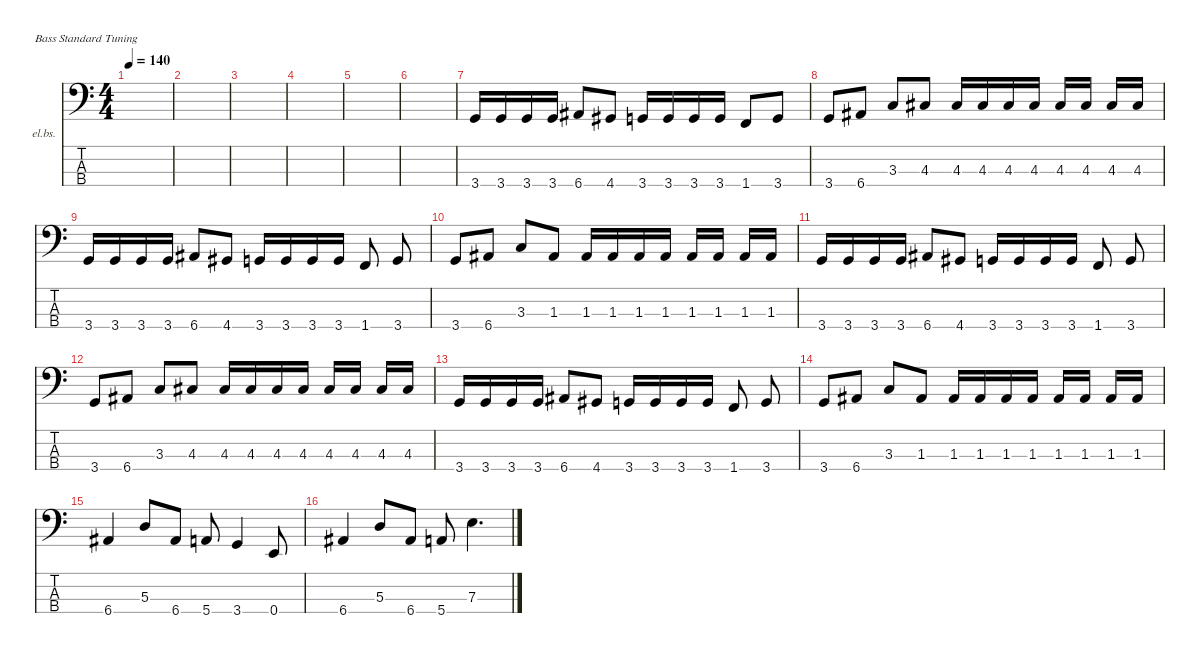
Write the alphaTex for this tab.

\defaultSystemsLayout 4
\hideDynamics
\bracketExtendMode nobrackets
\firstSystemTrackNameOrientation horizontal
\otherSystemsTrackNameOrientation horizontal
\track ("Electric Bass" "el.bs.") {solo instrument electricbassfinger}
\staff {score tabs}
\tuning (G2 D2 A1 E1)
\ts (4 4)
\tempo 140
\clef f4
\ks c
|
|
|
|
|
|
3.4.16{dy ff} 3.4.16 3.4.16 3.4.16 6.4{acc #}.8 4.4{acc #}.8 3.4.16 3.4.16 3.4.16 3.4.16 1.4.8 3.4.8 |
\beaming (8 2 2 2)
3.4.8 6.4{acc #}.8 3.3.8 4.3{acc #}.8 4.3{acc #}.16 4.3{acc #}.16 4.3{acc #}.16 4.3{acc #}.16 4.3{acc #}.16 4.3{acc #}.16 4.3{acc #}.16 4.3{acc #}.16 |
3.4.16 3.4.16 3.4.16 3.4.16 6.4{acc #}.8 4.4{acc #}.8 3.4.16 3.4.16 3.4.16 3.4.16 1.4.8 3.4.8 |
3.4.8 6.4{acc #}.8 3.3.8 1.3{acc #}.8 1.3{acc #}.16 1.3{acc #}.16 1.3{acc #}.16 1.3{acc #}.16 1.3{acc #}.16 1.3{acc #}.16 1.3{acc #}.16 1.3{acc #}.16 |
3.4.16 3.4.16 3.4.16 3.4.16 6.4{acc #}.8 4.4{acc #}.8 3.4.16 3.4.16 3.4.16 3.4.16 1.4.8 3.4.8 |
3.4.8 6.4{acc #}.8 3.3.8 4.3{acc #}.8 4.3{acc #}.16 4.3{acc #}.16 4.3{acc #}.16 4.3{acc #}.16 4.3{acc #}.16 4.3{acc #}.16 4.3{acc #}.16 4.3{acc #}.16 |
3.4.16 3.4.16 3.4.16 3.4.16 6.4{acc #}.8 4.4{acc #}.8 3.4.16 3.4.16 3.4.16 3.4.16 1.4.8 3.4.8 |
3.4.8 6.4{acc #}.8 3.3.8 1.3{acc #}.8 1.3{acc #}.16 1.3{acc #}.16 1.3{acc #}.16 1.3{acc #}.16 1.3{acc #}.16 1.3{acc #}.16 1.3{acc #}.16 1.3{acc #}.16 |
6.4{acc #}.4{dy mf} 5.3.8 6.4{acc #}.8 5.4.8 3.4.4 0.4.8 |
6.4{acc #}.4 5.3.8 6.4{acc #}.8 5.4.8 7.3.4{d}
